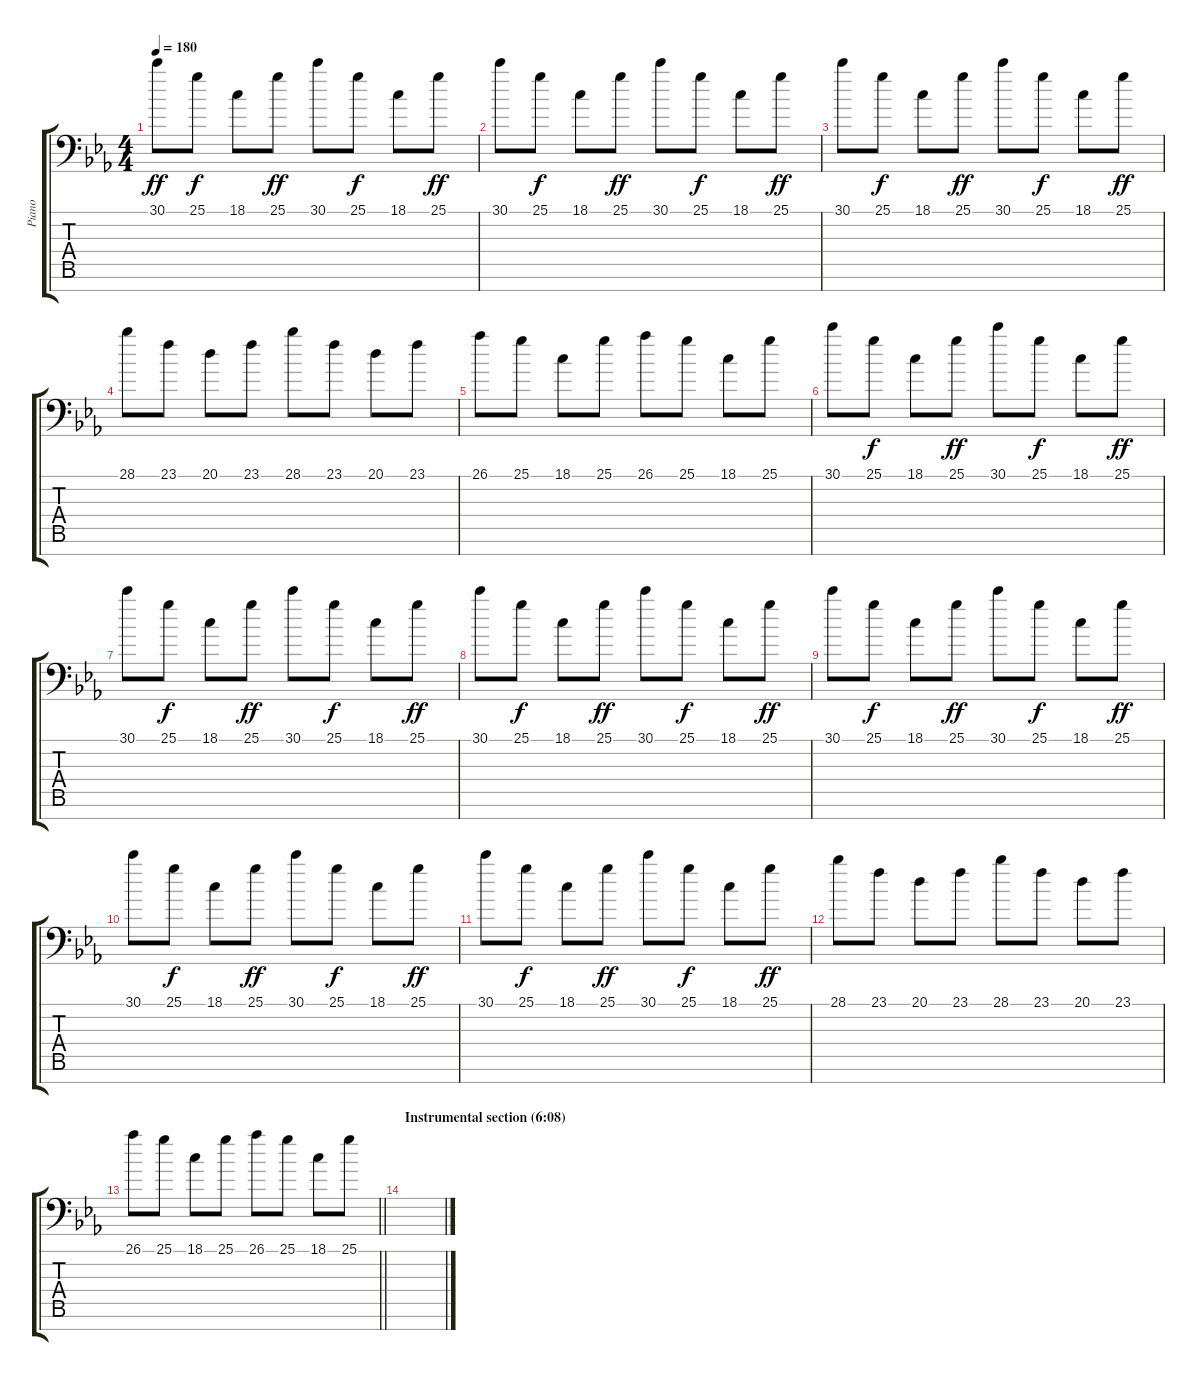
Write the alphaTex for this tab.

\track ("Piano" "Piano") {instrument acousticgrandpiano}
\staff {score tabs}
\tuning (Gb3 Bb2 Gb2 Db2 Ab1 Eb1 Bb0) {hide}
\ts (4 4)
\tempo 180
\clef f4
\ks eb
30.1.8{dy ff} 25.1.8{dy f} 18.1.8 25.1.8{dy ff} 30.1.8 25.1.8{dy f} 18.1.8 25.1.8{dy ff} |
30.1.8 25.1.8{dy f} 18.1.8 25.1.8{dy ff} 30.1.8 25.1.8{dy f} 18.1.8 25.1.8{dy ff} |
30.1.8 25.1.8{dy f} 18.1.8 25.1.8{dy ff} 30.1.8 25.1.8{dy f} 18.1.8 25.1.8{dy ff} |
28.1.8 23.1.8 20.1.8 23.1.8 28.1.8 23.1.8 20.1.8 23.1.8 |
26.1.8 25.1.8 18.1.8 25.1.8 26.1.8 25.1.8 18.1.8 25.1.8 |
30.1.8 25.1.8{dy f} 18.1.8 25.1.8{dy ff} 30.1.8 25.1.8{dy f} 18.1.8 25.1.8{dy ff} |
30.1.8 25.1.8{dy f} 18.1.8 25.1.8{dy ff} 30.1.8 25.1.8{dy f} 18.1.8 25.1.8{dy ff} |
30.1.8 25.1.8{dy f} 18.1.8 25.1.8{dy ff} 30.1.8 25.1.8{dy f} 18.1.8 25.1.8{dy ff} |
30.1.8 25.1.8{dy f} 18.1.8 25.1.8{dy ff} 30.1.8 25.1.8{dy f} 18.1.8 25.1.8{dy ff} |
30.1.8 25.1.8{dy f} 18.1.8 25.1.8{dy ff} 30.1.8 25.1.8{dy f} 18.1.8 25.1.8{dy ff} |
30.1.8 25.1.8{dy f} 18.1.8 25.1.8{dy ff} 30.1.8 25.1.8{dy f} 18.1.8 25.1.8{dy ff} |
28.1.8 23.1.8 20.1.8 23.1.8 28.1.8 23.1.8 20.1.8 23.1.8 |
\barLineRight lightlight
26.1.8 25.1.8 18.1.8 25.1.8 26.1.8 25.1.8 18.1.8 25.1.8 |
\section ("" "Instrumental section (6:08)")
